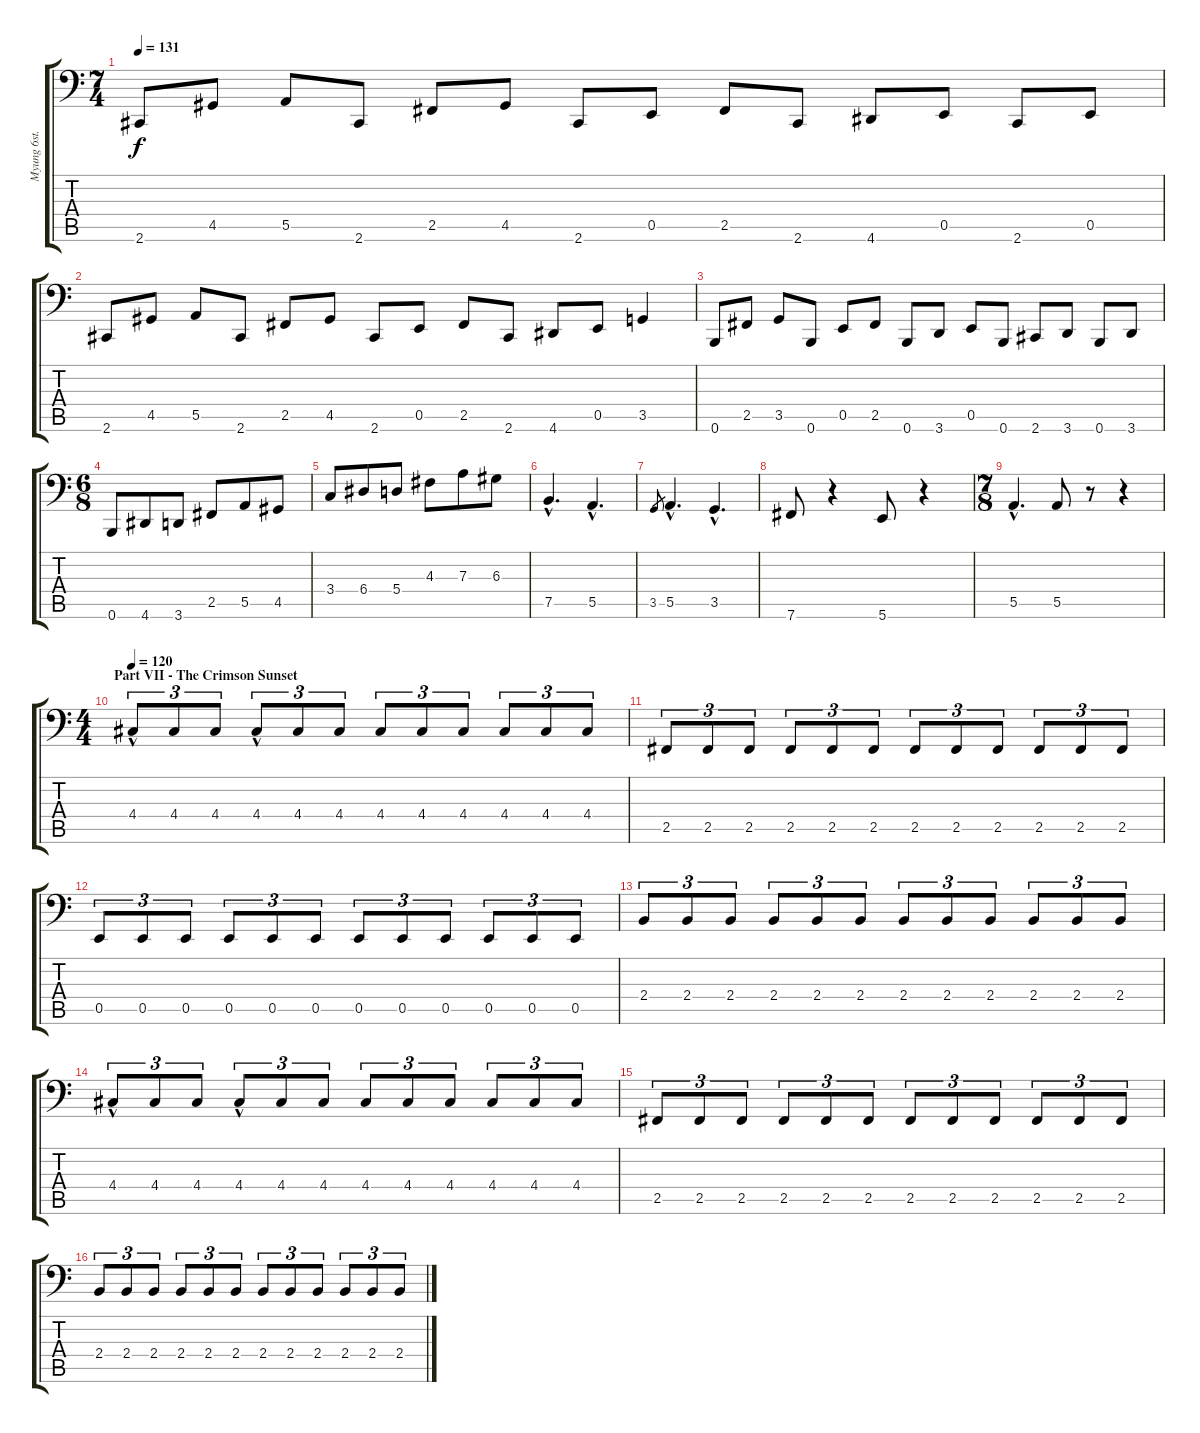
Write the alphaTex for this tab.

\track ("Myung 6st." "Myung 6st.") {instrument electricbasspick}
\staff {score tabs}
\tuning (C3 G2 D2 A1 E1 B0) {hide}
\ts (7 4)
\tempo 131
\clef f4
\ks c
2.6.8{dy f} 4.5.8 5.5.8 2.6.8 2.5.8 4.5.8 2.6.8 0.5.8 2.5.8 2.6.8 4.6.8 0.5.8 2.6.8 0.5.8 |
2.6.8 4.5.8 5.5.8 2.6.8 2.5.8 4.5.8 2.6.8 0.5.8 2.5.8 2.6.8 4.6.8 0.5.8 3.5.4 |
0.6.8 2.5.8 3.5.8 0.6.8 0.5.8 2.5.8 0.6.8 3.6.8 0.5.8 0.6.8 2.6.8 3.6.8 0.6.8 3.6.8 |
\ts (6 8)
0.6.8 4.6.8 3.6.8 2.5.8 5.5.8 4.5.8 |
3.4.8 6.4.8 5.4.8 4.3.8 7.3.8 6.3.8 |
7.5{hac}.4{d} 5.5{hac}.4{d} |
3.5.8{gr} 5.5{hac}.4{d} 3.5{hac}.4{d} |
7.6.8 r.4 5.6.8 r.4 |
\ts (7 8)
5.5{hac}.4{d} 5.5.8 r.8 r.4 |
\ts (4 4)
\section ("" "Part VII - The Crimson Sunset")
\tempo 120
4.4{hac}.8{tu (3 2)} 4.4.8{tu (3 2)} 4.4.8{tu (3 2)} 4.4{hac}.8{tu (3 2)} 4.4.8{tu (3 2)} 4.4.8{tu (3 2)} 4.4.8{tu (3 2)} 4.4.8{tu (3 2)} 4.4.8{tu (3 2)} 4.4.8{tu (3 2)} 4.4.8{tu (3 2)} 4.4.8{tu (3 2)} |
2.5.8{tu (3 2)} 2.5.8{tu (3 2)} 2.5.8{tu (3 2)} 2.5.8{tu (3 2)} 2.5.8{tu (3 2)} 2.5.8{tu (3 2)} 2.5.8{tu (3 2)} 2.5.8{tu (3 2)} 2.5.8{tu (3 2)} 2.5.8{tu (3 2)} 2.5.8{tu (3 2)} 2.5.8{tu (3 2)} |
0.5.8{tu (3 2)} 0.5.8{tu (3 2)} 0.5.8{tu (3 2)} 0.5.8{tu (3 2)} 0.5.8{tu (3 2)} 0.5.8{tu (3 2)} 0.5.8{tu (3 2)} 0.5.8{tu (3 2)} 0.5.8{tu (3 2)} 0.5.8{tu (3 2)} 0.5.8{tu (3 2)} 0.5.8{tu (3 2)} |
2.4.8{tu (3 2)} 2.4.8{tu (3 2)} 2.4.8{tu (3 2)} 2.4.8{tu (3 2)} 2.4.8{tu (3 2)} 2.4.8{tu (3 2)} 2.4.8{tu (3 2)} 2.4.8{tu (3 2)} 2.4.8{tu (3 2)} 2.4.8{tu (3 2)} 2.4.8{tu (3 2)} 2.4.8{tu (3 2)} |
4.4{hac}.8{tu (3 2)} 4.4.8{tu (3 2)} 4.4.8{tu (3 2)} 4.4{hac}.8{tu (3 2)} 4.4.8{tu (3 2)} 4.4.8{tu (3 2)} 4.4.8{tu (3 2)} 4.4.8{tu (3 2)} 4.4.8{tu (3 2)} 4.4.8{tu (3 2)} 4.4.8{tu (3 2)} 4.4.8{tu (3 2)} |
2.5.8{tu (3 2)} 2.5.8{tu (3 2)} 2.5.8{tu (3 2)} 2.5.8{tu (3 2)} 2.5.8{tu (3 2)} 2.5.8{tu (3 2)} 2.5.8{tu (3 2)} 2.5.8{tu (3 2)} 2.5.8{tu (3 2)} 2.5.8{tu (3 2)} 2.5.8{tu (3 2)} 2.5.8{tu (3 2)} |
2.4.8{tu (3 2)} 2.4.8{tu (3 2)} 2.4.8{tu (3 2)} 2.4.8{tu (3 2)} 2.4.8{tu (3 2)} 2.4.8{tu (3 2)} 2.4.8{tu (3 2)} 2.4.8{tu (3 2)} 2.4.8{tu (3 2)} 2.4.8{tu (3 2)} 2.4.8{tu (3 2)} 2.4.8{tu (3 2)}
